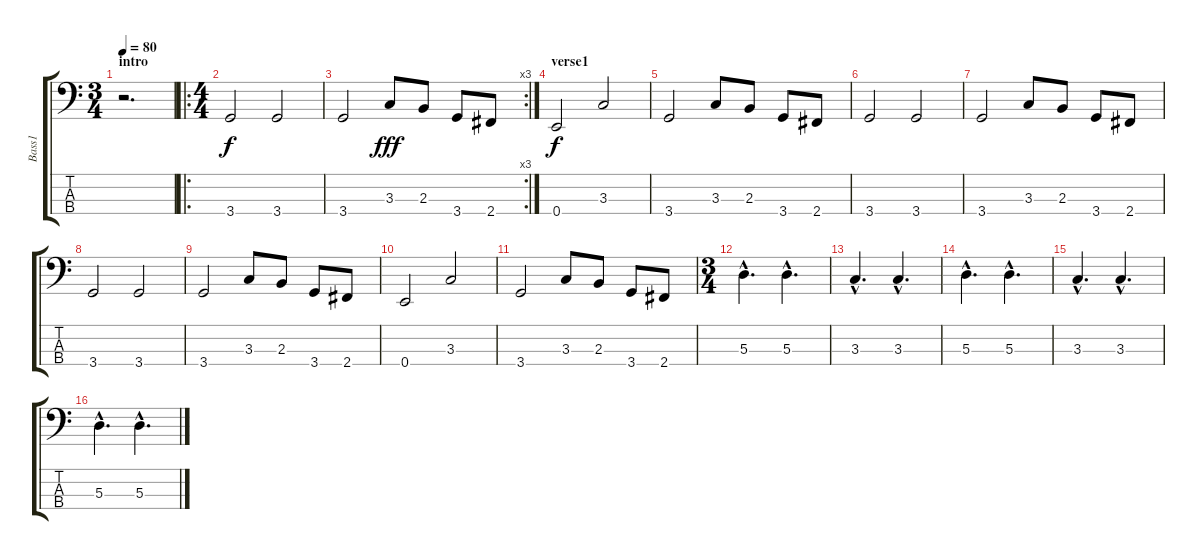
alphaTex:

\track ("Bass1" "Bass1") {instrument electricbassfinger}
\staff {score tabs}
\tuning (G2 D2 A1 E1) {hide}
\ts (3 4)
\section ("" "intro")
\tempo 80
\clef f4
\ks c
r.2{d dy f instrument electricbassfinger} |
\ro
\ts (4 4)
3.4.2 3.4.2 |
\rc 3
3.4.2 3.3.8{dy fff} 2.3.8 3.4.8 2.4.8 |
\section ("" "verse1")
0.4.2{dy f} 3.3.2 |
3.4.2 3.3.8 2.3.8 3.4.8 2.4.8 |
3.4.2 3.4.2 |
3.4.2 3.3.8 2.3.8 3.4.8 2.4.8 |
3.4.2 3.4.2 |
3.4.2 3.3.8 2.3.8 3.4.8 2.4.8 |
0.4.2 3.3.2 |
3.4.2 3.3.8 2.3.8 3.4.8 2.4.8 |
\ts (3 4)
5.3{hac}.4{d} 5.3{hac}.4{d} |
3.3{hac}.4{d} 3.3{hac}.4{d} |
5.3{hac}.4{d} 5.3{hac}.4{d} |
3.3{hac}.4{d} 3.3{hac}.4{d} |
5.3{hac}.4{d} 5.3{hac}.4{d}
